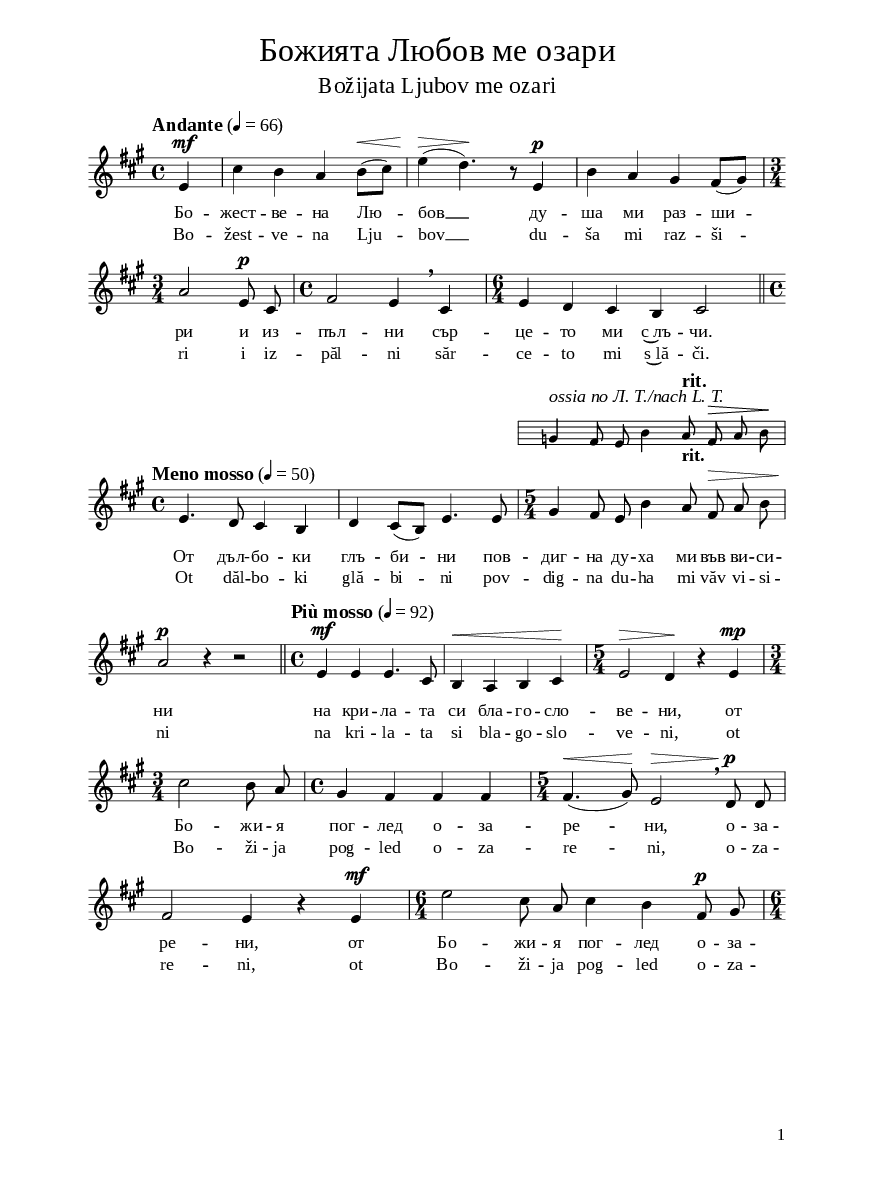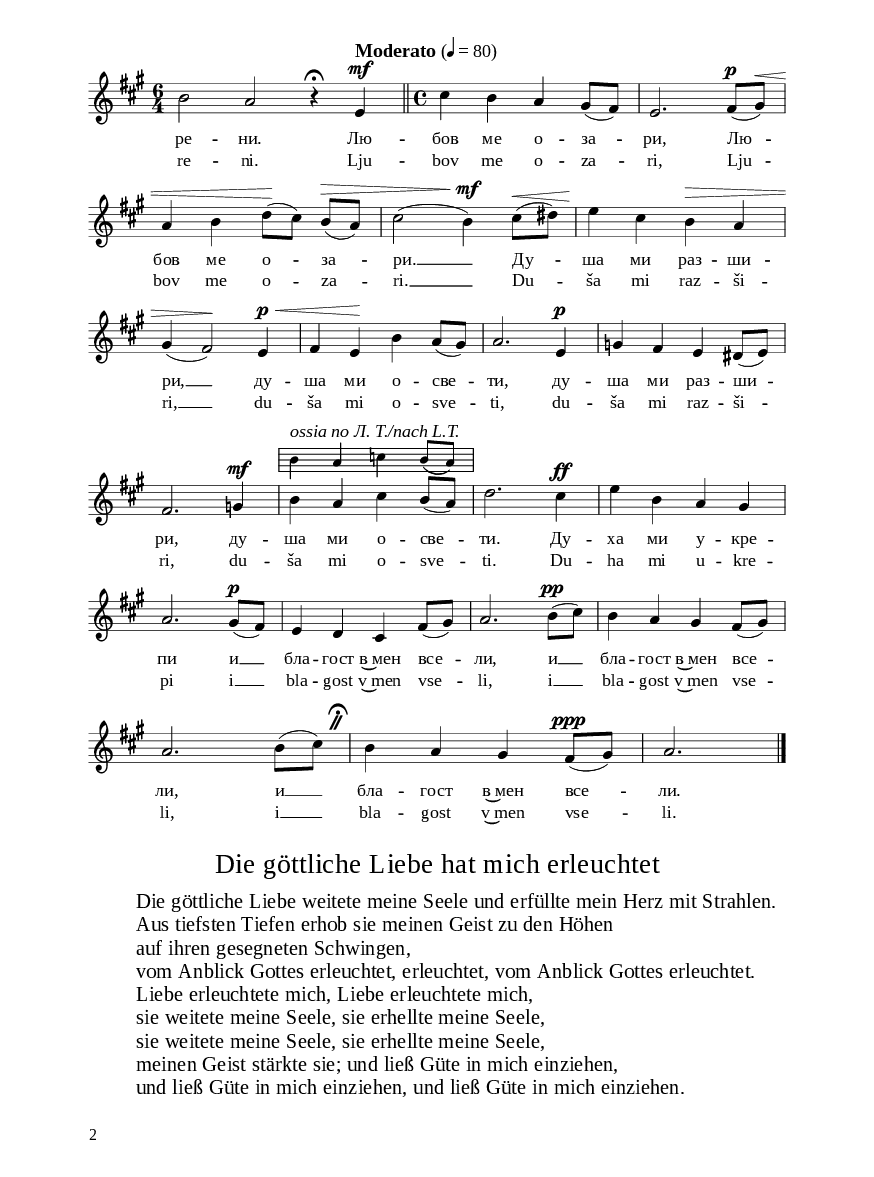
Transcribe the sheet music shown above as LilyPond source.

\version "2.24.4"

% include paper part and global functions
\include "include/globals.ily"

\bookpart {
  \label #'ref206
  \tocItem \markup "Божията Любов ме озари – Božijata Ljubov me ozari"
  \paper {
    print-all-headers = ##t
    print-page-number = ##t
    print-first-page-number = ##t

    % put page numbers on the bottom
    oddHeaderMarkup = \markup ""
    evenHeaderMarkup = \markup ""
    oddFooterMarkup = \markup
    \fill-line {
      ""
      \if \should-print-page-number \fromproperty #'page:page-number-string
    }
    evenFooterMarkup = \markup
    \fill-line {
      \if \should-print-page-number \fromproperty #'page:page-number-string
      ""
    }

    left-margin = 1.5\cm
    right-margin = 1.5\cm
    top-margin = 1.2\cm
    bottom-margin = 1.0\cm
    ragged-bottom = ##t % do not spread the staves to fill the whole vertical space

    % change distance between staves
    system-system-spacing =
    #'((basic-distance . 16)
       (minimum-distance . 8)
       (padding . 2)
       (stretchability . 12))
  }

  \header {
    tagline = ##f
  }
  \score {
    \include "include/score-layout.ily"

    \new Staff = main \absolute {
      \clef treble
      \key a \major
      \time 4/4
      \tempoFunc "Andante" 4 "66"
      \autoBeamOff
      \partial 4
      e'4 ^\mf  | % 2
      cis''4  b'4  a'4  b'8 ( [ ^\<
      cis''8 ) ] | % 3
      e''4 ( ^\! ^\>  d''4. ) \! r8  e'4^\p | % 4
      b'4  a'4  gis'4  fis'8 ( [
      gis'8 ) ] \break| % 5
      \time 3/4  | % 5
      a'2  e'8  ^\p  cis'8   | % 6
      \time 4/4  | % 6
      fis'2  e'4   \breathe cis'4 | % 7
      \time 6/4  | % 7
      e'4  d'4  cis'4  b4  cis'2 \bar
      "||"
      \time 4/4  \break | % 8
      | % 8
      \tempoFunc "Meno mosso" 4 "50"
      e'4.  d'8  cis'4  b4 | % 9
      d'4  cis'8 ( [  b8 ) ]  e'4.  e'8 |
      \time 5/4  |
      <<
        {
          gis'4 fis'8 e'8 b'4 \tempo "rit." a'8 fis'8 ^\> a'8  b'8 \break |
        }

        \new Staff \with {
          \override VerticalAxisGroup.default-staff-staff-spacing =
          #'((basic-distance . 5.5)
             (padding . 3))
          \remove "Time_signature_engraver"
          alignAboveContext = #"main"
          fontSize = #-1
          \override StaffSymbol.staff-space = #(magstep -2)
          \override StaffSymbol.thickness = #(magstep -2)
          firstClef = ##f
        }
        {  \time 5/4  \autoBeamOff g'!4^\markup { \large \italic "ossia по Л. Т./nach L. T." } f'8 e'8 b'4 a'8_\markup { \large \bold "rit." } f'8 ^\> a'8  b'8^\!  \break |  }
      >>

      a'2 ^\! ^\p r4 r2 \bar "||"
      \time 4/4   | % 12
      \tempoFunc "Più mosso" 4 "92" e'4 ^\mf

      e'4
      e'4.   cis'8 | % 13
      b4 ^\<  a4  b4  cis'4 ^\!  | % 14
      \time 5/4  | % 14
      e'2 ^\>  d'4 ^\! r4  e'4 ^\mp \break | % 15
      \time 3/4  | % 15
      cis''2  b'8   a'8  | % 16
      \time 4/4  | % 16
      gis'4  fis'4  fis'4  fis'4 | % 17
      \time 5/4  | % 17
      fis'4. ( ^\<  gis'8 ) ^\!  e'2 ^\> \breathe d'8
      ^\!  ^\p  d'8 \break | % 18
      fis'2  e'4 r4  e'4 ^\mf | % 19
      \time 6/4  | % 19
      e''2  cis''8   a'8   cis''4
      b'4  fis'8  ^\p  gis'8 | \time 6/4 \break

      b'2  a'2 r4 ^\fermata
      \tempoFunc "Moderato" 4 "80"
      e'4
      ^\mf | % 21
      \time 4/4  | \bar "||" % 21
      cis''4  b'4  a'4  gis'8 ( [
      fis'8 ) ]  | % 22
      e'2.  fis'8 ( [ ^\p  gis'8 ) ] ^\< \break | % 23
      a'4  b'4  d''8 ( [ ^\!  cis''8 )
      ]  b'8 ( [ ^\>  a'8 ) ] | % 24
      cis''2 (  b'4 ) ^\! ^\mf  cis''8 ( [ ^\<
      dis''8 ) ] | % 25
      e''4 ^\!  cis''4  b'4 ^\>  a'4 |\break % 26
      gis'4 (  fis'2 ) ^\!  e'4 ^\p ^\<  | % 27
      fis'4  e'4 ^\! b'4  a'8 ( [
      gis'8 ) ] | % 28
      a'2.  e'4 ^\p | % 29
      g'4  fis'4  e'4  dis'8 ( [  e'8
      ) ] | \break
      fis'2.  g'4 ^\mf  | % 31

      <<
        {

          b'4  a'4  cis''4  b'8 ( [  a'8 ])
        }

        \new Staff \with {
          \override VerticalAxisGroup.default-staff-staff-spacing =
          #'((basic-distance . 5.5)
             (padding . -3))
          \remove "Time_signature_engraver"
          alignAboveContext = #"main"
          fontSize = #-1
          \override StaffSymbol.staff-space = #(magstep -2)
          \override StaffSymbol.thickness = #(magstep -2)
          firstClef = ##f
        }
        {  b'4^\markup { \large \italic "ossia по Л. Т./nach L.T."}  a'4  c''!4  b'8 ( [  a'8 ])  }
      >>


      | % 32


      d''2.  cis''4 ^\ff  | % 33
      e''4  b'4  a'4  gis'4 | \break % 34
      a'2.  gis'8 ( [ ^\p  fis'8 ) ]  | % 35
      e'4  d'4  cis'4  fis'8 ( [  gis'8
      ) ] | % 36
      a'2.  b'8 ( [ ^\pp  cis''8 ) ]
      | % 37
      b'4  a'4  gis'4  fis'8 ( [
      gis'8 ) ] | \break % 38
      a'2.  b'8 ( [  cis''8 ) ]
      ^\markup {
        \override #'(baseline-skip . 1.2)
        \column {
          \line { "   " \musicglyph #"scripts.ufermata"}
          \line { "   " \musicglyph #"scripts.caesura.straight" }
        }
      }
      | % 39
      b'4  a'4  gis'4  fis'8 ( [ ^\ppp
      gis'8 ) ] |
      a'2. \bar "|."
    }

    \addlyrics {
      Бо -- жест -- ве -- на Лю -- бов __
      ду -- ша ми раз -- ши -- ри
      и из -- пъл -- ни сър -- це -- то
      ми с~лъ -- чи. От "дъл-" -- бо -- ки
      глъ -- би -- ни пов -- диг -- на
      ду -- ха ми във ви -- си -- ни на
      кри -- ла -- та си бла -- го -- сло
      -- ве -- ни, от Бо -- жи -- я пог --
      лед о -- за -- ре -- ни, о -- за
      -- ре -- ни, от Бо -- жи -- я пог --
      лед о -- за -- ре -- ни. Лю -- бов
      ме о -- за -- ри, Лю -- бов
      ме о -- за -- ри. __ Ду --
      ша ми раз -- ши -- ри,  __ ду --
      ша ми о -- све  -- ти, ду -- ша
      ми раз -- ши  -- ри, ду -- ша ми
      о -- све -- ти. Ду -- ха ми у --
      кре -- пи и __  бла -- гост в~мен
      все -- ли, и __ бла -- гост
      в~мен все -- ли, и __ бла --
      гост в~мен все -- ли.}

      \addlyrics {
        Bo -- žest -- ve -- na Lju -- bov __
        du -- ša mi raz -- ši -- ri
        i iz -- păl -- ni săr -- ce -- to
        mi s~lă -- či. Ot dăl -- bo -- ki
        glă -- bi -- ni pov -- dig -- na
        du -- ha mi văv vi -- si -- ni na
        kri -- la -- ta si bla -- go -- slo
        -- ve -- ni, ot Bo -- ži -- ja pog --
        led o -- za -- re -- ni, o -- za
        -- re -- ni, ot Bo -- ži -- ja pog --
        led o -- za -- re -- ni. Lju -- bov
        me o -- za -- ri, Lju -- bov
        me o -- za -- ri. __ Du --
        ša mi raz -- ši -- ri,  __ du --
        ša mi o -- sve  -- ti, du -- ša
        mi raz -- ši  -- ri, du -- ša mi
        o -- sve -- ti. Du -- ha mi u --
        kre -- pi i __  bla -- gost v~men
        vse -- li, i __ bla -- gost
        v~men vse -- li, i __ bla --
        gost v~men vse -- li.}


        \header {
          title = \titleFunc "Божията Любов ме озари" "Božijata Ljubov me ozari"
        }

        \midi{}

      } % score

      \markup \vspace #1

      % include foreign translation(s) of the song
      \version "2.24.4"

\markup \fill-line { \fontsize #deTitleFontSize "Die göttliche Liebe hat mich erleuchtet" }
\markup \null
\markup \null
\markup \abs-fontsize #10 {
  \hspace #5
  \override #`(baseline-skip . ,deCoupletBaselineSkip)

  \column {


    \line { " "Die göttliche Liebe weitete meine Seele und erfüllte mein Herz mit Strahlen.}

    \line { " "Aus tiefsten Tiefen erhob sie meinen Geist zu den Höhen  }

    \line { " "auf ihren gesegneten Schwingen,   }

    \line { " "vom Anblick Gottes erleuchtet, erleuchtet,  vom Anblick Gottes erleuchtet.}

    \line { " "Liebe erleuchtete mich,  Liebe erleuchtete mich, }


    \line { " "sie weitete meine Seele,  sie erhellte meine Seele, }


    \line { " "sie weitete meine Seele,  sie erhellte meine Seele,  }


    \line { " "meinen Geist stärkte sie;   und ließ Güte in mich einziehen,}


    \line { " " und ließ Güte in mich einziehen, und ließ Güte in mich einziehen.}
    
  }
}


    } % bookpart

    % Più mosso
    %
